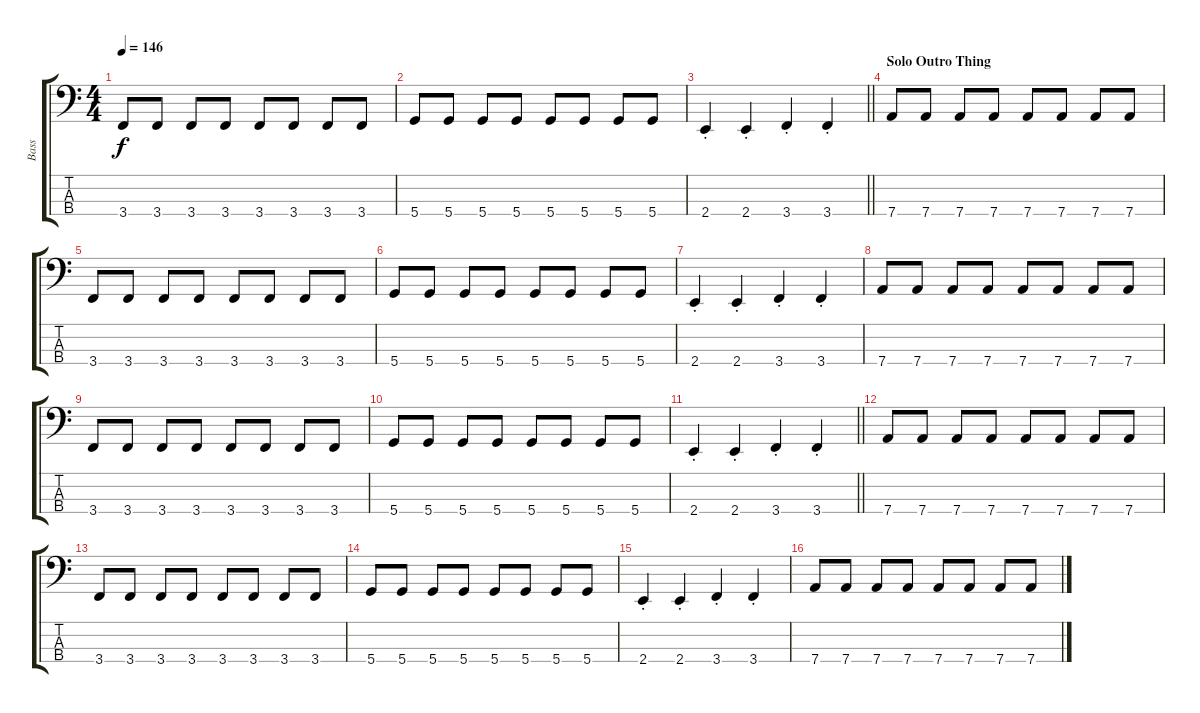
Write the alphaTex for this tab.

\track ("Bass" "Bass") {instrument electricbassfinger}
\staff {score tabs}
\tuning (G2 D2 A1 D1) {hide}
\ts (4 4)
\tempo 146
\clef f4
\ks c
3.4.8{dy f} 3.4.8 3.4.8 3.4.8 3.4.8 3.4.8 3.4.8 3.4.8 |
5.4.8 5.4.8 5.4.8 5.4.8 5.4.8 5.4.8 5.4.8 5.4.8 |
\barLineRight lightlight
2.4{st}.4 2.4{st}.4 3.4{st}.4 3.4{st}.4 |
\section ("" "Solo Outro Thing")
7.4.8 7.4.8 7.4.8 7.4.8 7.4.8 7.4.8 7.4.8 7.4.8 |
3.4.8 3.4.8 3.4.8 3.4.8 3.4.8 3.4.8 3.4.8 3.4.8 |
5.4.8 5.4.8 5.4.8 5.4.8 5.4.8 5.4.8 5.4.8 5.4.8 |
2.4{st}.4 2.4{st}.4 3.4{st}.4 3.4{st}.4 |
7.4.8 7.4.8 7.4.8 7.4.8 7.4.8 7.4.8 7.4.8 7.4.8 |
3.4.8 3.4.8 3.4.8 3.4.8 3.4.8 3.4.8 3.4.8 3.4.8 |
5.4.8 5.4.8 5.4.8 5.4.8 5.4.8 5.4.8 5.4.8 5.4.8 |
\barLineRight lightlight
2.4{st}.4 2.4{st}.4 3.4{st}.4 3.4{st}.4 |
7.4.8 7.4.8 7.4.8 7.4.8 7.4.8 7.4.8 7.4.8 7.4.8 |
3.4.8 3.4.8 3.4.8 3.4.8 3.4.8 3.4.8 3.4.8 3.4.8 |
5.4.8 5.4.8 5.4.8 5.4.8 5.4.8 5.4.8 5.4.8 5.4.8 |
2.4{st}.4 2.4{st}.4 3.4{st}.4 3.4{st}.4 |
7.4.8 7.4.8 7.4.8 7.4.8 7.4.8 7.4.8 7.4.8 7.4.8
